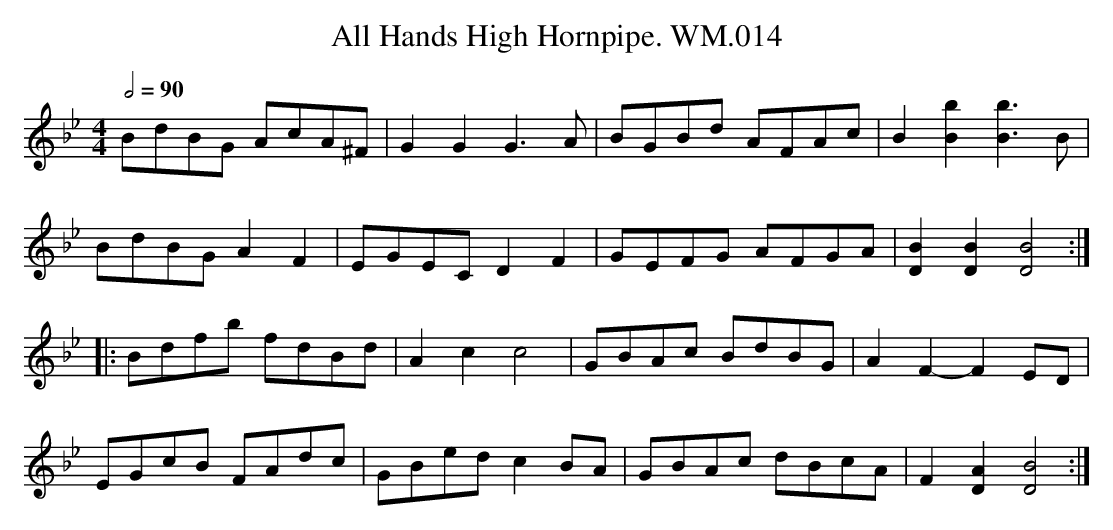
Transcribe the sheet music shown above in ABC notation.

X:1
T:All Hands High Hornpipe. WM.014
M:4/4
L:1/8
Q:1/2=90
K:Bb
BdBG AcA^F|G2G2G3A|BGBd AFAc|B2[B2b2][B3b3]B|
BdBG A2F2|EGECD2F2|GEFG AFGA|[D2B2][D2B2][D4B4]:|
|:Bdfb fdBd|A2c2c4|GBAc BdBG|A2F2-F2ED|
EGcB FAdc|GBed c2BA|GBAc dBcA|F2[D2A2][D4B4]:|
